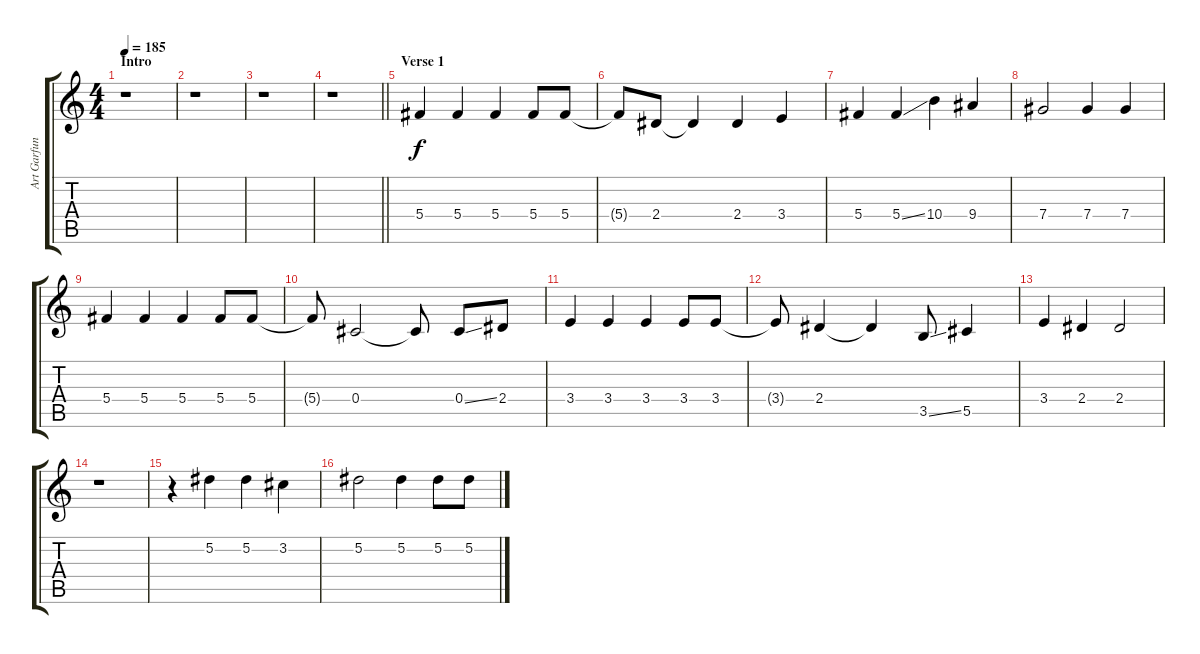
\track ("Art Garfunkel" "Art Garfun") {instrument acousticguitarnylon}
\staff {score tabs}
\tuning (Eb4 Bb3 Gb3 Db3 Ab2 Eb2) {hide}
\ts (4 4)
\section ("" "Intro")
\tempo 185
\clef g2
\ks c
r.1{dy f instrument acousticguitarnylon} |
r.1 |
r.1 |
\barLineRight lightlight
r.1 |
\section ("" "Verse 1")
5.4.4 5.4.4 5.4.4 5.4.8 5.4.8 |
5.4{t}.8 2.4.8 2.4{t}.4 2.4.4 3.4.4 |
5.4.4 5.4{ss}.4 10.4.4 9.4.4 |
7.4.2 7.4.4 7.4.4 |
5.4.4 5.4.4 5.4.4 5.4.8 5.4.8 |
5.4{t}.8 0.4.2 0.4{t}.8 0.4{ss}.8 2.4.8 |
3.4.4 3.4.4 3.4.4 3.4.8 3.4.8 |
3.4{t}.8 2.4.4 2.4{t}.4 3.5{ss}.8 5.5.4 |
3.4.4 2.4.4 2.4.2 |
r.1 |
r.4 5.2.4 5.2.4 3.2.4 |
5.2.2 5.2.4 5.2.8 5.2.8
